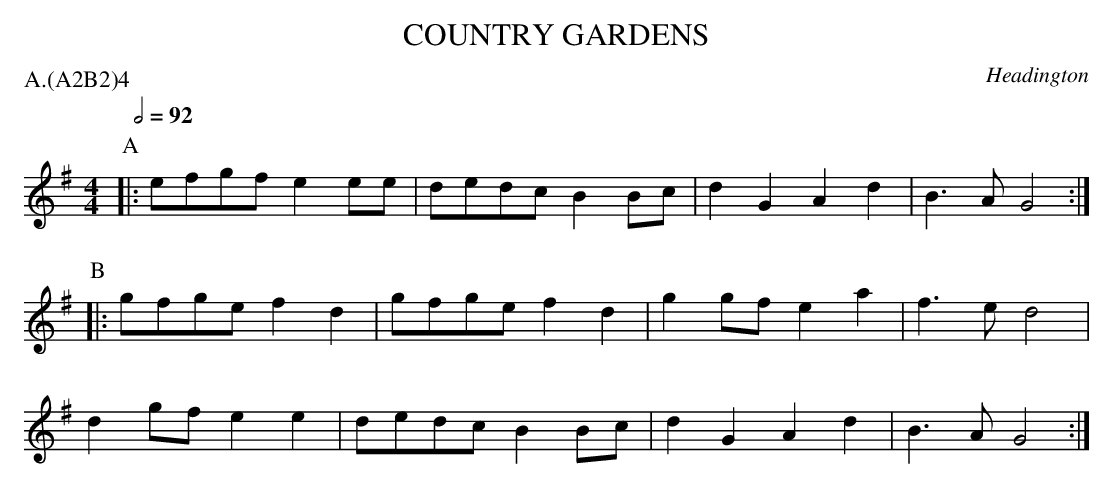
X:1
T: COUNTRY GARDENS
O: Headington
P: A.(A2B2)4
Q: 1/2=92
M: 4/4
L: 1/8
K: G
P: A
|: efgf e2ee | dedc B2Bc | d2G2 A2d2 | B3A G4 :|
P: B
|: gfge f2d2 | gfge f2d2 | g2gf e2a2 | f3e d4  |
   d2gf e2e2 | dedc B2Bc | d2G2 A2d2 | B3A G4 :|
